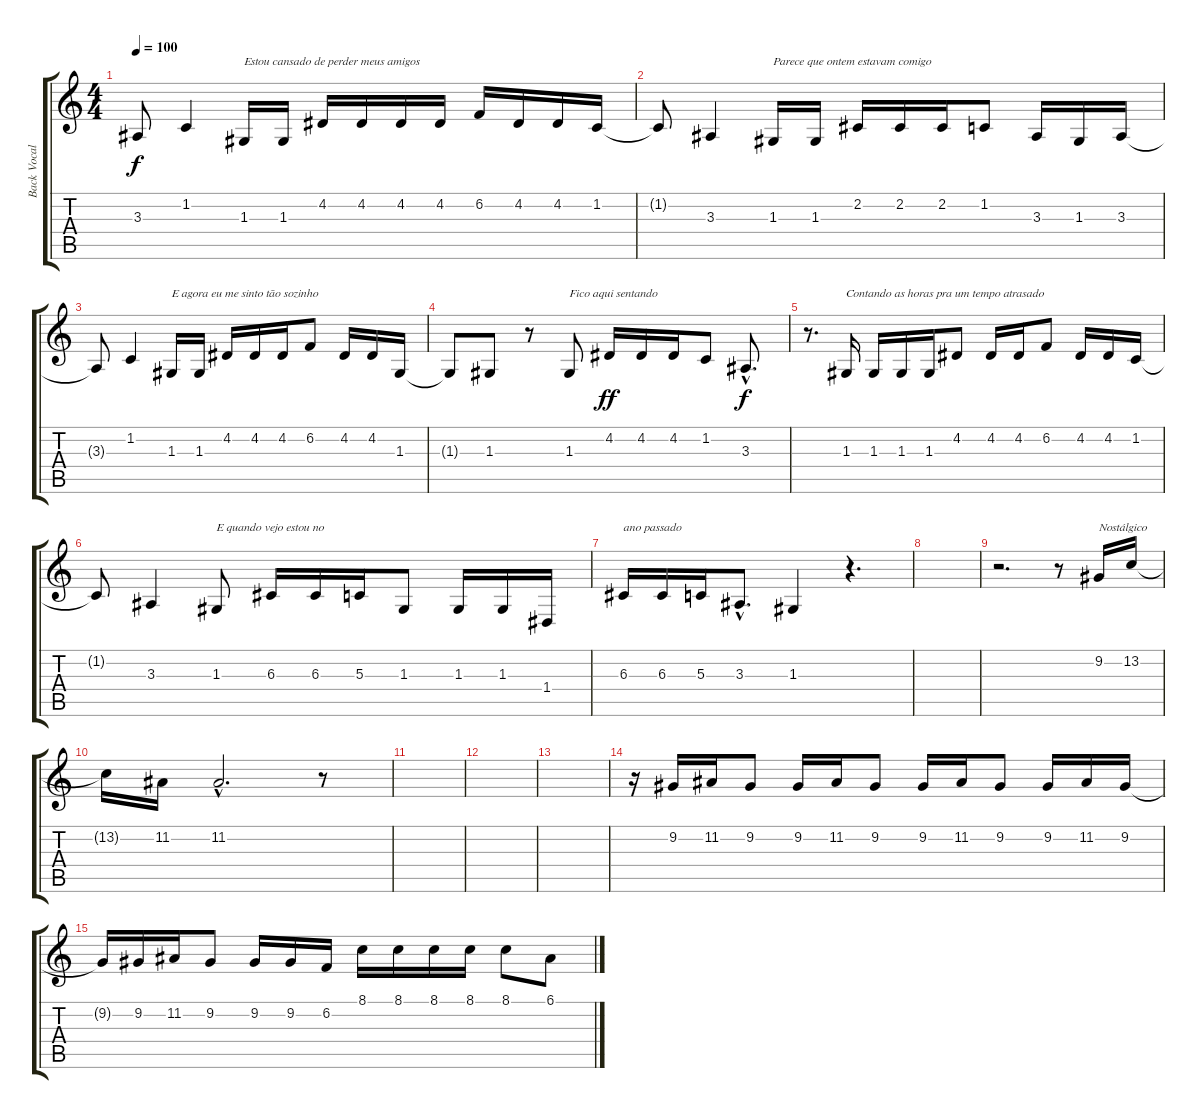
\track ("Back Vocal" "Back Vocal") {instrument lead2sawtooth}
\staff {score tabs}
\tuning (E4 B3 G3 D3 A2 E2) {hide}
\ts (4 4)
\tempo 100
\clef g2
\ks c
3.3{t}.8{dy f} 1.2.4 1.3.16{txt "Estou cansado de perder meus amigos"} 1.3.16 4.2.16 4.2.16 4.2.16 4.2.16 6.2.16 4.2.16 4.2.16 1.2.16 |
1.2{t}.8 3.3.4 1.3.16{txt "Parece que ontem estavam comigo"} 1.3.16 2.2.16 2.2.16 2.2.16 1.2.8 3.3.16 1.3.16 3.3.16 |
3.3{t}.8 1.2.4 1.3.16{txt "E agora eu me sinto tão sozinho"} 1.3.16 4.2.16 4.2.16 4.2.16 6.2.8 4.2.16 4.2.16 1.3.16 |
1.3{t}.8 1.3.8 r.8 1.3.8{txt "Fico aqui sentando"} 4.2.16{dy ff} 4.2.16 4.2.16 1.2.8 3.3{hac}.8{d dy f} |
r.8{d} 1.3.16{txt "Contando as horas pra um tempo atrasado"} 1.3.16 1.3.16 1.3.16 4.2.8 4.2.16 4.2.16 6.2.8 4.2.16 4.2.16 1.2.16 |
1.2{t}.8 3.3.4 1.3.8{txt "E quando vejo estou no "} 6.3.16 6.3.16 5.3.16 1.3.8 1.3.16 1.3.16 1.4.16 |
6.3.16{txt "ano passado"} 6.3.16 5.3.16 3.3{hac}.8{d} 1.3.4 r.4{d} |
|
r.2{d} r.8 9.2.16{txt "Nostálgico"} 13.2.16 |
13.2{t}.16 11.2.16 11.2{hac}.2{d} r.8 |
|
|
|
r.16 9.2.16 11.2.16 9.2.8 9.2.16 11.2.16 9.2.8 9.2.16 11.2.16 9.2.8 9.2.16 11.2.16 9.2.16 |
9.2{t}.16 9.2.16 11.2.16 9.2.8 9.2.16 9.2.16 6.2.16 8.1.16 8.1.16 8.1.16 8.1.16 8.1.8 6.1.8
